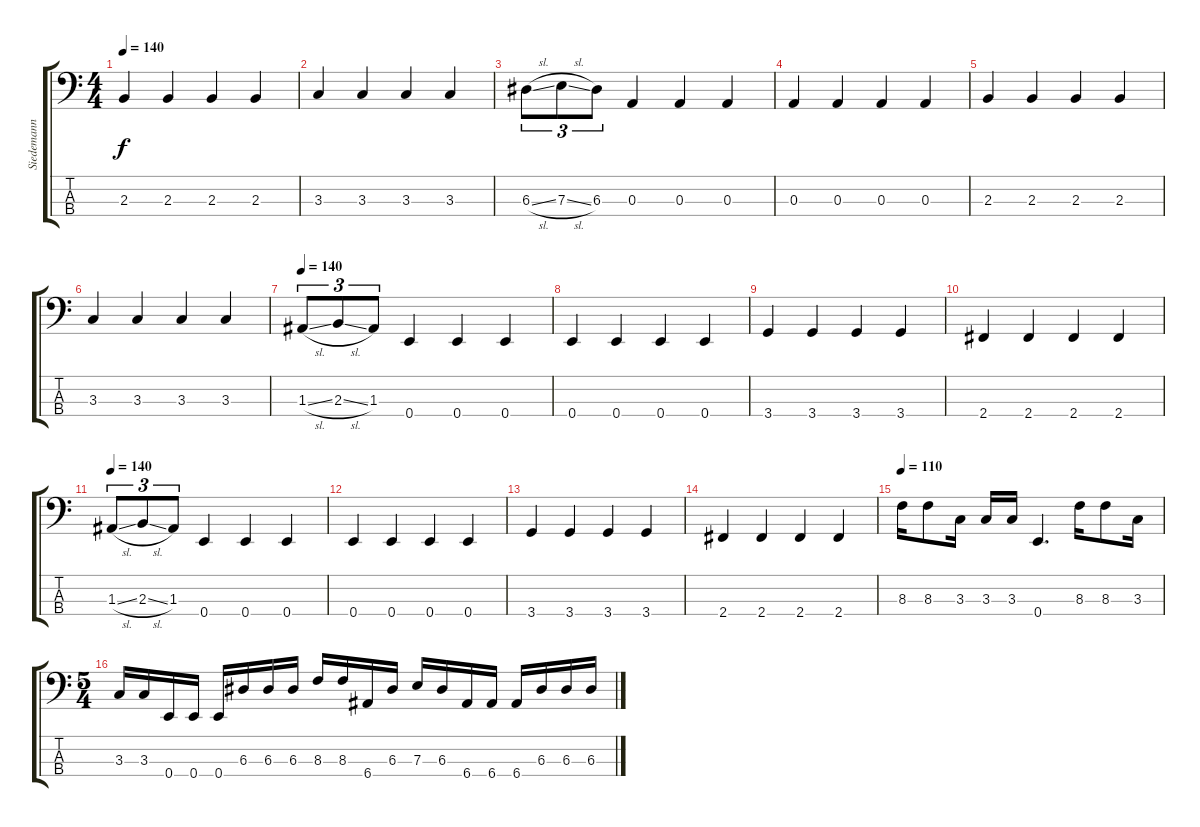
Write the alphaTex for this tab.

\track ("Siedemann" "Siedemann") {instrument electricbasspick}
\staff {score tabs}
\tuning (G2 D2 A1 E1) {hide}
\ts (4 4)
\tempo 140
\clef f4
\ks c
2.3.4{dy f} 2.3.4 2.3.4 2.3.4 |
3.3.4 3.3.4 3.3.4 3.3.4 |
6.3{sl}.8{tu (3 2)} 7.3{sl}.8{tu (3 2)} 6.3.8{tu (3 2)} 0.3.4 0.3.4 0.3.4 |
0.3.4 0.3.4 0.3.4 0.3.4 |
2.3.4 2.3.4 2.3.4 2.3.4 |
3.3.4 3.3.4 3.3.4 3.3.4 |
\tempo 140
1.3{sl}.8{tu (3 2)} 2.3{sl}.8{tu (3 2)} 1.3.8{tu (3 2)} 0.4.4 0.4.4 0.4.4 |
0.4.4 0.4.4 0.4.4 0.4.4 |
3.4.4 3.4.4 3.4.4 3.4.4 |
2.4.4 2.4.4 2.4.4 2.4.4 |
\tempo 140
1.3{sl}.8{tu (3 2)} 2.3{sl}.8{tu (3 2)} 1.3.8{tu (3 2)} 0.4.4 0.4.4 0.4.4 |
0.4.4 0.4.4 0.4.4 0.4.4 |
3.4.4 3.4.4 3.4.4 3.4.4 |
2.4.4 2.4.4 2.4.4 2.4.4 |
\tempo 110
8.3.16 8.3.8 3.3.16 3.3.16 3.3.16 0.4.4{d} 8.3.16 8.3.8 3.3.16 |
\ts (5 4)
3.3.16 3.3.16 0.4.16 0.4.16 0.4.16 6.3.16 6.3.16 6.3.16 8.3.16 8.3.16 6.4.16 6.3.16 7.3.16 6.3.16 6.4.16 6.4.16 6.4.16 6.3.16 6.3.16 6.3.16
